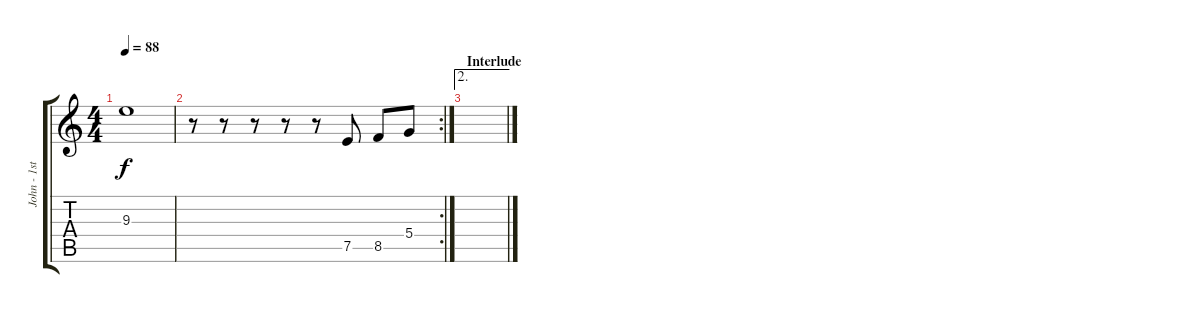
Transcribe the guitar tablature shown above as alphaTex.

\track ("John - 1st Electric" "John - 1st") {instrument electricguitarclean}
\staff {score tabs}
\tuning (E4 B3 G3 D3 A2 E2) {hide}
\ts (4 4)
\tempo 88
\clef g2
\ks c
9.3{t}.1{dy f} |
\rc 2
r.8 r.8 r.8 r.8 r.8 7.5.8 8.5.8 5.4.8 |
\ae 2
\section ("" "Interlude")
